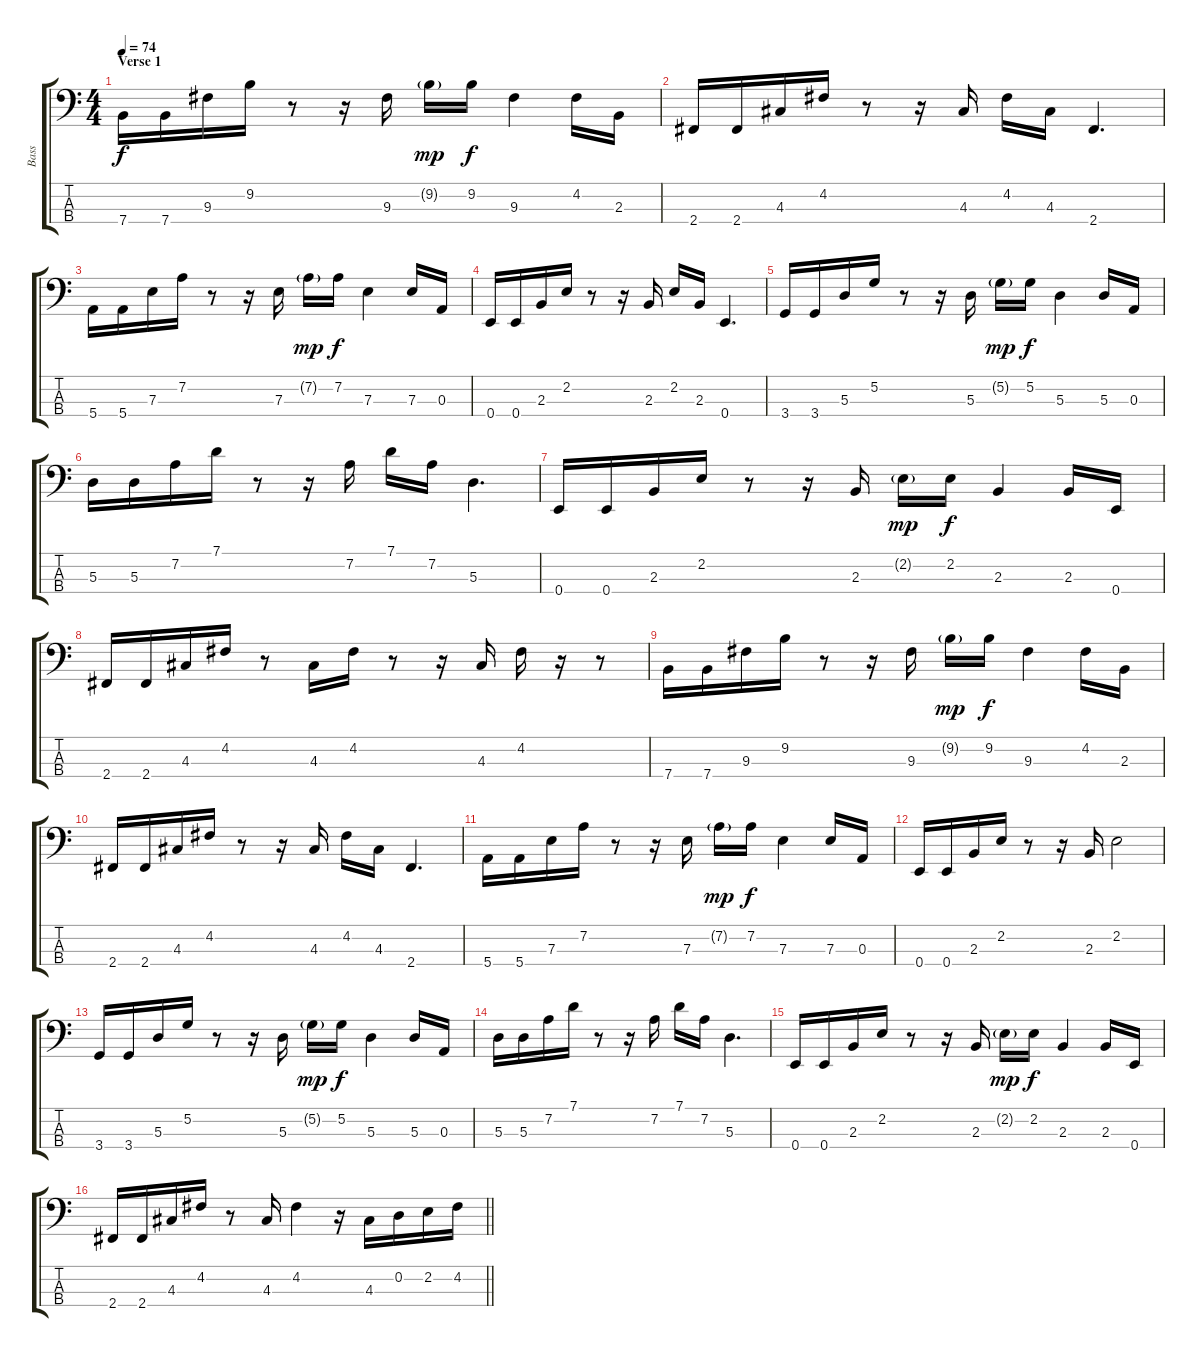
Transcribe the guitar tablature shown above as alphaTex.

\track ("Bass" "Bass") {instrument electricbasspick}
\staff {score tabs}
\tuning (G2 D2 A1 E1) {hide}
\ts (4 4)
\section ("" "Verse 1")
\tempo 74
\clef f4
\ks c
7.4.16{dy f} 7.4.16 9.3.16 9.2.16 r.8 r.16 9.3.16 9.2{g}.16{dy mp} 9.2.16{dy f} 9.3.4 4.2.16 2.3.16 |
2.4.16 2.4.16 4.3.16 4.2.16 r.8 r.16 4.3.16 4.2.16 4.3.16 2.4.4{d} |
5.4.16 5.4.16 7.3.16 7.2.16 r.8 r.16 7.3.16 7.2{g}.16{dy mp} 7.2.16{dy f} 7.3.4 7.3.16 0.3.16 |
0.4.16 0.4.16 2.3.16 2.2.16 r.8 r.16 2.3.16 2.2.16 2.3.16 0.4.4{d} |
3.4.16 3.4.16 5.3.16 5.2.16 r.8 r.16 5.3.16 5.2{g}.16{dy mp} 5.2.16{dy f} 5.3.4 5.3.16 0.3.16 |
5.3.16 5.3.16 7.2.16 7.1.16 r.8 r.16 7.2.16 7.1.16 7.2.16 5.3.4{d} |
0.4.16 0.4.16 2.3.16 2.2.16 r.8 r.16 2.3.16 2.2{g}.16{dy mp} 2.2.16{dy f} 2.3.4 2.3.16 0.4.16 |
2.4.16 2.4.16 4.3.16 4.2.16 r.8 4.3.16 4.2.16 r.8 r.16 4.3.16 4.2.16 r.16 r.8 |
7.4.16 7.4.16 9.3.16 9.2.16 r.8 r.16 9.3.16 9.2{g}.16{dy mp} 9.2.16{dy f} 9.3.4 4.2.16 2.3.16 |
2.4.16 2.4.16 4.3.16 4.2.16 r.8 r.16 4.3.16 4.2.16 4.3.16 2.4.4{d} |
5.4.16 5.4.16 7.3.16 7.2.16 r.8 r.16 7.3.16 7.2{g}.16{dy mp} 7.2.16{dy f} 7.3.4 7.3.16 0.3.16 |
0.4.16 0.4.16 2.3.16 2.2.16 r.8 r.16 2.3.16 2.2.2 |
3.4.16 3.4.16 5.3.16 5.2.16 r.8 r.16 5.3.16 5.2{g}.16{dy mp} 5.2.16{dy f} 5.3.4 5.3.16 0.3.16 |
5.3.16 5.3.16 7.2.16 7.1.16 r.8 r.16 7.2.16 7.1.16 7.2.16 5.3.4{d} |
0.4.16 0.4.16 2.3.16 2.2.16 r.8 r.16 2.3.16 2.2{g}.16{dy mp} 2.2.16{dy f} 2.3.4 2.3.16 0.4.16 |
\barLineRight lightlight
2.4.16 2.4.16 4.3.16 4.2.16 r.8 4.3.16 4.2.4 r.16 4.3.16 0.2.16 2.2.16 4.2.16
